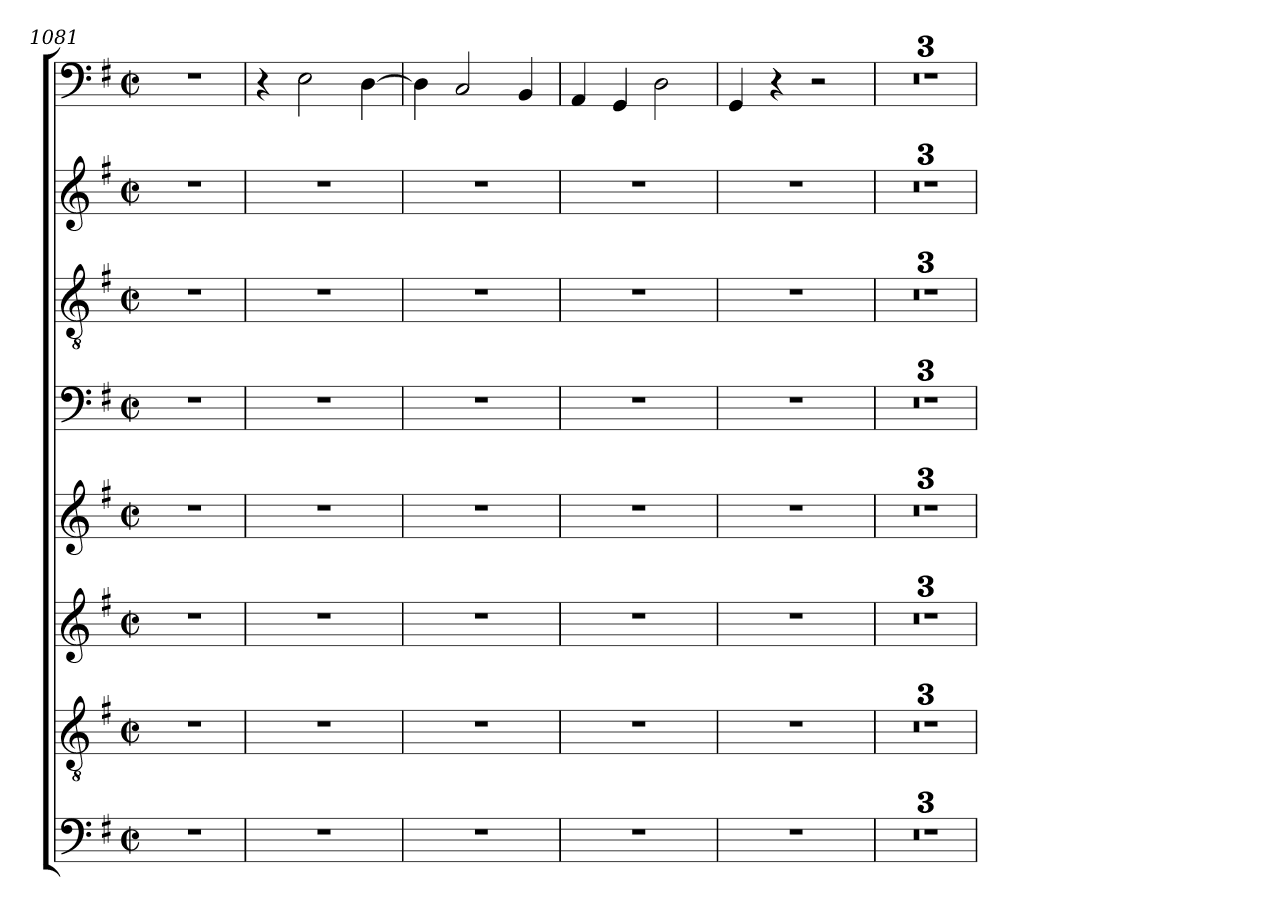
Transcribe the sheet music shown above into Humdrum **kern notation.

**kern	**kern	**kern	**kern	**kern	**kern	**kern	**kern
*part8	*part7	*part6	*part5	*part4	*part3	*part2	*part1
*staff8	*staff7	*staff6	*staff5	*staff4	*staff3	*staff2	*staff1
*clefF4	*clefGv2	*clefG2	*clefG2	*clefF4	*clefGv2	*clefG2	*clefF4
*k[f#]	*k[f#]	*k[f#]	*k[f#]	*k[f#]	*k[f#]	*k[f#]	*k[f#]
*G:	*G:	*G:	*G:	*G:	*G:	*G:	*G:
*M2/2	*M2/2	*M2/2	*M2/2	*M2/2	*M2/2	*M2/2	*M2/2
*met(c|)	*met(c|)	*met(c|)	*met(c|)	*met(c|)	*met(c|)	*met(c|)	*met(c|)
=1081	=1081	=1081	=1081	=1081	=1081	=1081	=1081
1r	1r	1r	1r	1r	1r	1r	1r
=1082	=1082	=1082	=1082	=1082	=1082	=1082	=1082
1r	1r	1r	1r	1r	1r	1r	4r
.	.	.	.	.	.	.	2E\
.	.	.	.	.	.	.	[>4D\
=1083	=1083	=1083	=1083	=1083	=1083	=1083	=1083
1r	1r	1r	1r	1r	1r	1r	4D\]
.	.	.	.	.	.	.	2C/
.	.	.	.	.	.	.	4BB/
=1084	=1084	=1084	=1084	=1084	=1084	=1084	=1084
1r	1r	1r	1r	1r	1r	1r	4AA/
.	.	.	.	.	.	.	4GG/
.	.	.	.	.	.	.	2D\
=1085	=1085	=1085	=1085	=1085	=1085	=1085	=1085
1r	1r	1r	1r	1r	1r	1r	4GG/
.	.	.	.	.	.	.	4r
.	.	.	.	.	.	.	2r
!!LO:LB:g=z
=1086	=1086	=1086	=1086	=1086	=1086	=1086	=1086
1r	1r	1r	1r	1r	1r	1r	1r
=1087	=1087	=1087	=1087	=1087	=1087	=1087	=1087
1r	1r	1r	1r	1r	1r	1r	1r
=1088	=1088	=1088	=1088	=1088	=1088	=1088	=1088
1r	1r	1r	1r	1r	1r	1r	1r
=	=	=	=	=	=	=	=
*-	*-	*-	*-	*-	*-	*-	*-
